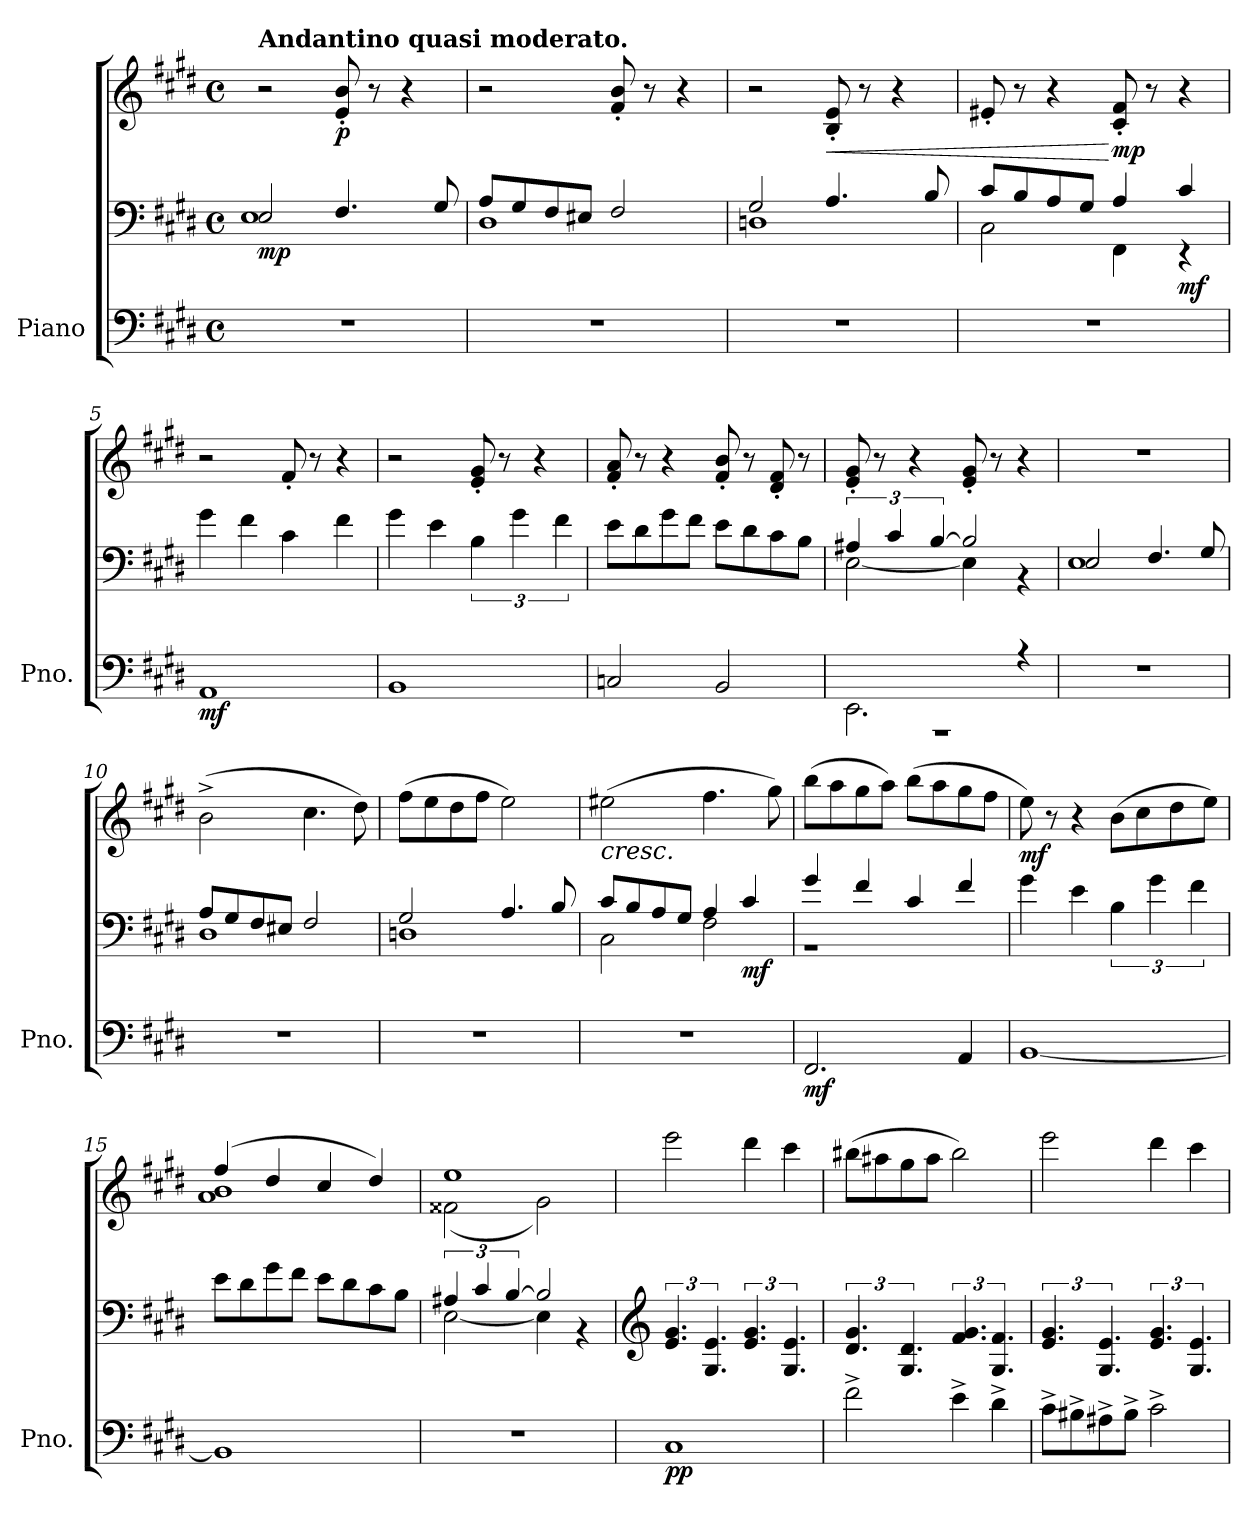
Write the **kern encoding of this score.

**kern	**kern	**kern	**dynam
*part1	*part1	*part1	*part1
*staff3	*staff2	*staff1	*staff1/2/3
*I"Piano	*	*	*
*I'Pno.	*	*	*
*clefF4	*clefF4	*clefG2	*
*k[f#c#g#d#]	*k[f#c#g#d#]	*k[f#c#g#d#]	*
*M4/4	*M4/4	*M4/4	*
*met(c)	*met(c)	*met(c)	*
*MM120	*MM120	*MM120	*
=1	=1	=1	=1
*	*^	*	*
!	!	!	!LO:TX:a:B:t=Andantino quasi moderato.	!
!	!	!	!	!LO:DY:b=2
1r	2E/	1E	2r	mp
!	!	!	!	!LO:DY:b
.	4.F#/	.	8e/' 8b/'	p
.	.	.	8r	.
.	.	.	4r	.
.	8G#/	.	.	.
=2	=2	=2	=2	=2
1r	8A/L	1D#	2r	.
.	8G#/	.	.	.
.	8F#/	.	.	.
.	8E#X/J	.	.	.
.	2F#/	.	8f#/' 8b/'	.
.	.	.	8r	.
.	.	.	4r	.
=3	=3	=3	=3	=3
1r	2G#/	1Dn	2r	.
!	!	!	!	!LO:HP:b
.	4.A/	.	8B/' 8e/'	<
.	.	.	8r	.
.	.	.	4r	.
.	8B/	.	.	.
=4	=4	=4	=4	=4
1r	8c#/L	2C#\	8e#X'/	.
.	8B/	.	8r	.
.	8A/	.	4r	.
.	8G#/J	.	.	.
!	!	!	!	!LO:DY:n=1:b
.	4A/	4FF#\	8c#/' 8f#/'	[ mp
.	.	.	8r	.
!	!	!	!	!LO:DY:n=2:b=2
.	4c#/	4r	4r	mf
=5	=5	=5	=5	=5
!	!	!	!	!LO:DY:b=3
*	*v	*v	*	*
1AA	4g#\	2r	mf
.	4f#\	.	.
.	4c#\	8f#'/	.
.	.	8r	.
.	4f#\	4r	.
=6	=6	=6	=6
1BB	4g#\	2r	.
.	4e\	.	.
.	6B\	8e/' 8g#/'	.
.	.	8r	.
.	6g#\	.	.
.	.	4r	.
.	6f#\	.	.
!!LO:LB:g=z
=7	=7	=7	=7
2Cn/	8e\L	8f#/' 8a/'	.
.	8d#\	8r	.
.	8g#\	4r	.
.	8f#\J	.	.
2BB/	8e\L	8f#/' 8b/'	.
.	8d#\	8r	.
.	8c#\	8d#/' 8f#/'	.
.	8B\J	8r	.
=8	=8	=8	=8
*^	*^	*	*
2.EE\	1r	6A#X/	[2E\	8e/' 8g#/'	.
.	.	.	.	8r	.
.	.	6c#/	.	.	.
.	.	.	.	4r	.
.	.	[6B/	.	.	.
.	.	2B/]	4E\]	8e/' 8g#/'	.
.	.	.	.	8r	.
4r	.	.	4r	4r	.
*v	*v	*	*	*	*
=9	=9	=9	=9	=9
!	!	!	!	!LO:DY:b=3
!	!	!	!	!LO:DY:n=1:b=2
1r	2E/	1E	1r	mp mp
.	4.F#/	.	.	.
.	8G#/	.	.	.
=10	=10	=10	=10	=10
1r	8A/L	1D#	(>2b^\	.
.	8G#/	.	.	.
.	8F#/	.	.	.
.	8E#X/J	.	.	.
.	2F#/	.	4.cc#\	.
.	.	.	8dd#\)	.
=11	=11	=11	=11	=11
1r	2G#/	1Dn	(>8ff#\L	.
.	.	.	8ee\	.
.	.	.	8dd#\	.
.	.	.	8ff#\J	.
.	4.A/	.	2ee\)	.
.	8B/	.	.	.
=12	=12	=12	=12	=12
!	!	!	!	!LO:HP:b
1r	8c#/L	2C#\	(>2ee#X\	<
.	8B/	.	.	.
.	8A/	.	.	.
.	8G#/J	.	.	.
.	4A/	2F#\	4.ff#\	.
!	!	!	!	!LO:DY:b=2
.	4c#/	.	.	mf
.	.	.	8gg#\)	.
!!LO:LB:g=z
=13	=13	=13	=13	=13
!	!	!	!	!LO:DY:b=3
2.FF#/	4g#/	1r	(>8bb\L	mf
.	.	.	8aa\	.
.	4f#/	.	8gg#\	.
.	.	.	8aa\J)	.
.	4c#/	.	(>8bb\L	.
.	.	.	8aa\	.
4AA/	4f#/	.	8gg#\	.
.	.	.	8ff#\J	.
*	*v	*v	*	*
.	.	.	[
=14	=14	=14	=14
!	!	!	!LO:DY:b
[1BB	4g#\	8ee\)	mf
.	.	8r	.
.	4e\	4r	.
.	6B\	(>8b\L	.
.	.	8cc#\	.
.	6g#\	.	.
.	.	8dd#\	.
.	6f#\	.	.
.	.	8ee\J)	.
=15	=15	=15	=15
*	*	*^	*
1BB]	8e\L	(>4ff#/	1a 1b	.
.	8d#\	.	.	.
.	8g#\	4dd#/	.	.
.	8f#\J	.	.	.
.	8e\L	4cc#/	.	.
.	8d#\	.	.	.
.	8c#\	4dd#/)	.	.
.	8B\J	.	.	.
=16	=16	=16	=16	=16
*	*^	*	*	*
1r	6A#X/	[2E\	1ee	(>2f##X\	.
.	6c#/	.	.	.	.
.	[6B/	.	.	.	.
.	2B/]	4E\]	.	2g#\)	.
.	.	4r	.	.	.
*	*v	*v	*	*	*
*	*	*v	*v	*
=17	=17	=17	=17
*	*clefG2	*	*
*	*^	*	*
!	!	!	!	!LO:DY:b=3
!	!	!	!	!LO:DY:n=1:b=2
*	*v	*v	*	*
1C#	6.e/ 6.g#/	2eee\	p p
.	6.G#/ 6.e/	.	.
.	6.e/ 6.g#/	4ddd#\	.
.	6.G#/ 6.e/	4ccc#\	.
=18	=18	=18	=18
2f#^\	6.d#/ 6.g#/	(>8bb#X\L	.
.	.	8aa#X\	.
.	6.G#/ 6.d#/	8gg#\	.
.	.	8aa#\J	.
4e^\	6.f#/ 6.g#/	2bb#\)	.
4d#^\	6.G#/ 6.f#/	.	.
!!LO:LB:g=z
=19	=19	=19	=19
8c#^\L	6.e/ 6.g#/	2eee\	.
8B#X^\	.	.	.
8A#X^\	6.G#/ 6.e/	.	.
8B#^\J	.	.	.
2c#^\	6.e/ 6.g#/	4ddd#\	.
.	6.G#/ 6.e/	4ccc#\	.
=	=	=	=
*-	*-	*-	*-
